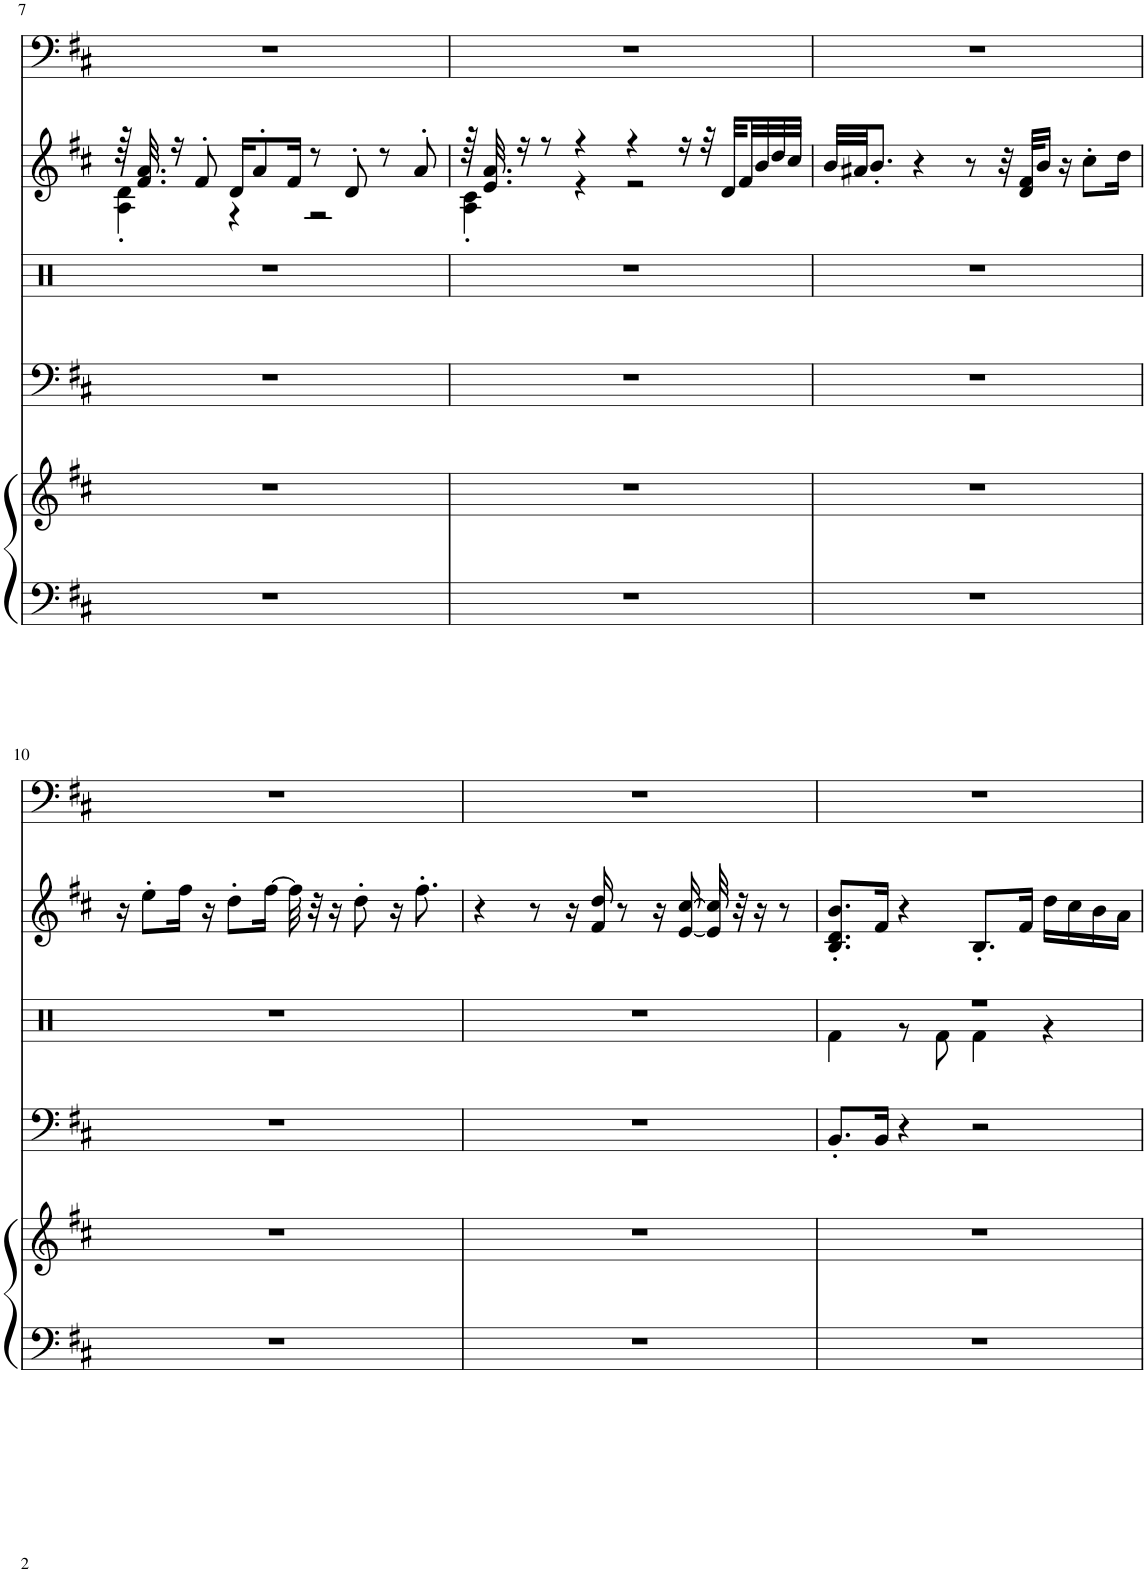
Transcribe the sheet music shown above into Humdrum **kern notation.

**kern	**kern	**kern	**kern	**kern	**kern
*part5	*part5	*part4	*part3	*part2	*part1
*staff6	*staff5	*staff4	*staff3	*staff2	*staff1
*I"Grand Piano, Grand Piano	*	*I"Acoustic Bass, Bass	*I"Percussion, Drum Kit	*I"Nylon Gtr., Acoustic Guitar	*I"Grand Piano, Electric Piano
*I'Pno	*	*I'Ac b	*I'Perc	*I'Ac Gtr	*I'Pno
!!LO:PB:g=z
*clefF4	*clefG2	*clefF4	*clefX	*clefG2	*clefF4
*k[f#c#]	*k[f#c#]	*k[f#c#]	*k[]	*k[f#c#]	*k[f#c#]
*M4/4	*M4/4	*M4/4	*M4/4	*M4/4	*M4/4
=7	=7	=7	=7	=7	=7
*	*	*	*	*^	*
1r	1r	1r	1r	64r	4A\' 4d\'	1r
.	.	.	.	32.f#/ 32.a/	.	.
.	.	.	.	16r	.	.
.	.	.	.	8f#'/	.	.
.	.	.	.	16d/KL	4r	.
.	.	.	.	8a'/	.	.
.	.	.	.	16f#/Jk	.	.
.	.	.	.	8r	2r	.
.	.	.	.	8d'/	.	.
.	.	.	.	8r	.	.
.	.	.	.	8a'/	.	.
=8	=8	=8	=8	=8	=8	=8
1r	1r	1r	1r	64r	4A\' 4c#\'	1r
.	.	.	.	32.e/ 32.a/	.	.
.	.	.	.	16r	.	.
.	.	.	.	8r	.	.
.	.	.	.	4r	4r	.
.	.	.	.	4r	2r	.
.	.	.	.	16r	.	.
.	.	.	.	32r	.	.
.	.	.	.	32d/LLL	.	.
.	.	.	.	32f#/	.	.
.	.	.	.	32b/	.	.
.	.	.	.	32dd/	.	.
.	.	.	.	32cc#/JJJ	.	.
*	*	*	*	*v	*v	*
=9	=9	=9	=9	=9	=9
1r	1r	1r	1r	32b/LLL	1r
.	.	.	.	32a#X/JJ	.
.	.	.	.	8.b'/J	.
.	.	.	.	4r	.
.	.	.	.	8r	.
.	.	.	.	32r	.
.	.	.	.	32d/ 32f#/KLL	.
.	.	.	.	16b/JJ	.
.	.	.	.	16r	.
.	.	.	.	8cc#'\L	.
.	.	.	.	16dd\Jk	.
!!LO:LB:g=z
=10	=10	=10	=10	=10	=10
1r	1r	1r	1r	16r	1r
.	.	.	.	8ee'\L	.
.	.	.	.	16ff#\Jk	.
.	.	.	.	16r	.
.	.	.	.	8dd'\L	.
.	.	.	.	[16ff#\Jk	.
.	.	.	.	32ff#\]	.
.	.	.	.	32r	.
.	.	.	.	16r	.
.	.	.	.	8dd'\	.
.	.	.	.	16r	.
.	.	.	.	8.ff#'\	.
=11	=11	=11	=11	=11	=11
1r	1r	1r	1r	4r	1r
.	.	.	.	8r	.
.	.	.	.	16r	.
.	.	.	.	16f#/ 16dd/	.
.	.	.	.	8r	.
.	.	.	.	16r	.
.	.	.	.	[16e/ [16cc#/	.
.	.	.	.	32e/] 32cc#/]	.
.	.	.	.	32r	.
.	.	.	.	16r	.
.	.	.	.	8r	.
=12	=12	=12	=12	=12	=12
*	*	*	*^	*	*
1r	1r	8.BB'/L	1r	4Rf\	8.B/' 8.d/' 8.b/'L	1r
.	.	16BB/Jk	.	.	16f#/Jk	.
.	.	4r	.	8r	4r	.
.	.	.	.	8Rf\	.	.
.	.	2r	.	4Rf\	8.B'/L	.
.	.	.	.	.	16f#/Jk	.
.	.	.	.	4r	16dd\LL	.
.	.	.	.	.	16cc#\	.
.	.	.	.	.	16b\	.
.	.	.	.	.	16a\JJ	.
*	*	*	*v	*v	*	*
=	=	=	=	=	=
*-	*-	*-	*-	*-	*-
